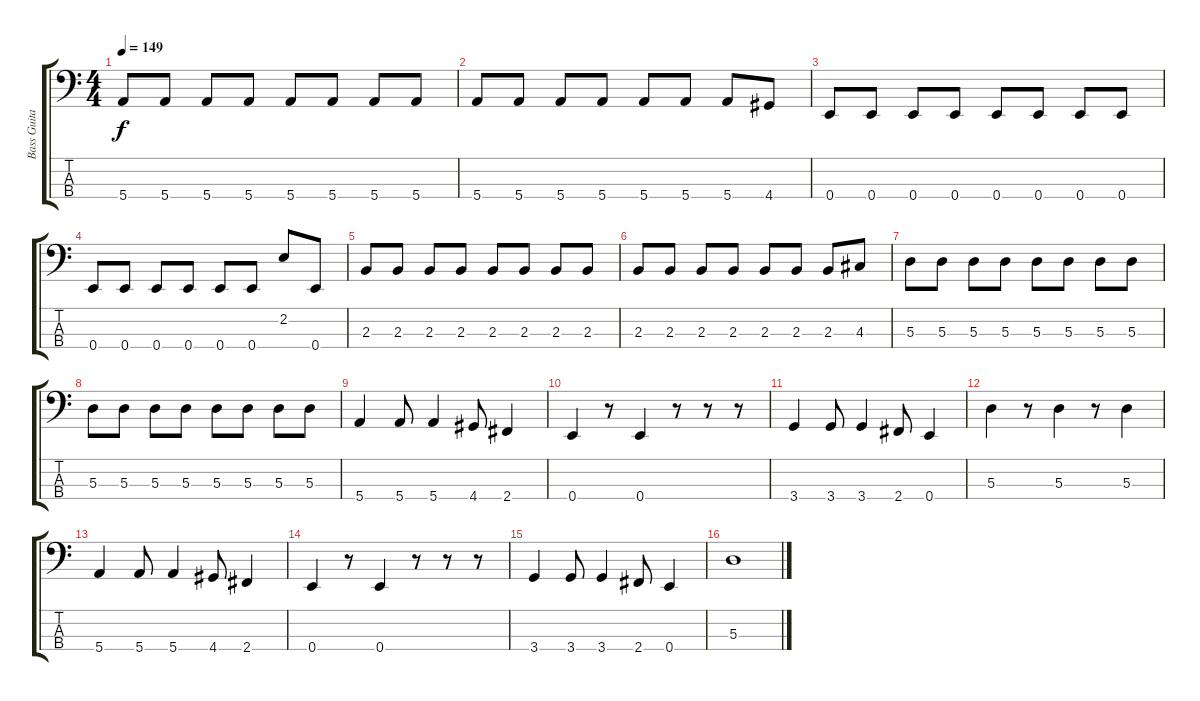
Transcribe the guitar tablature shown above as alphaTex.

\track ("Bass Guitar (Kuko)" "Bass Guita") {instrument electricbasspick}
\staff {score tabs}
\tuning (G2 D2 A1 E1) {hide}
\ts (4 4)
\tempo 149
\clef f4
\ks c
5.4.8{dy f} 5.4.8 5.4.8 5.4.8 5.4.8 5.4.8 5.4.8 5.4.8 |
5.4.8 5.4.8 5.4.8 5.4.8 5.4.8 5.4.8 5.4.8 4.4.8 |
0.4.8 0.4.8 0.4.8 0.4.8 0.4.8 0.4.8 0.4.8 0.4.8 |
0.4.8 0.4.8 0.4.8 0.4.8 0.4.8 0.4.8 2.2.8 0.4.8 |
2.3.8 2.3.8 2.3.8 2.3.8 2.3.8 2.3.8 2.3.8 2.3.8 |
2.3.8 2.3.8 2.3.8 2.3.8 2.3.8 2.3.8 2.3.8 4.3.8 |
5.3.8 5.3.8 5.3.8 5.3.8 5.3.8 5.3.8 5.3.8 5.3.8 |
5.3.8 5.3.8 5.3.8 5.3.8 5.3.8 5.3.8 5.3.8 5.3.8 |
5.4.4 5.4.8 5.4.4 4.4.8 2.4.4 |
0.4.4 r.8 0.4.4 r.8 r.8 r.8 |
3.4.4 3.4.8 3.4.4 2.4.8 0.4.4 |
5.3.4 r.8 5.3.4 r.8 5.3.4 |
5.4.4 5.4.8 5.4.4 4.4.8 2.4.4 |
0.4.4 r.8 0.4.4 r.8 r.8 r.8 |
3.4.4 3.4.8 3.4.4 2.4.8 0.4.4 |
5.3.1
